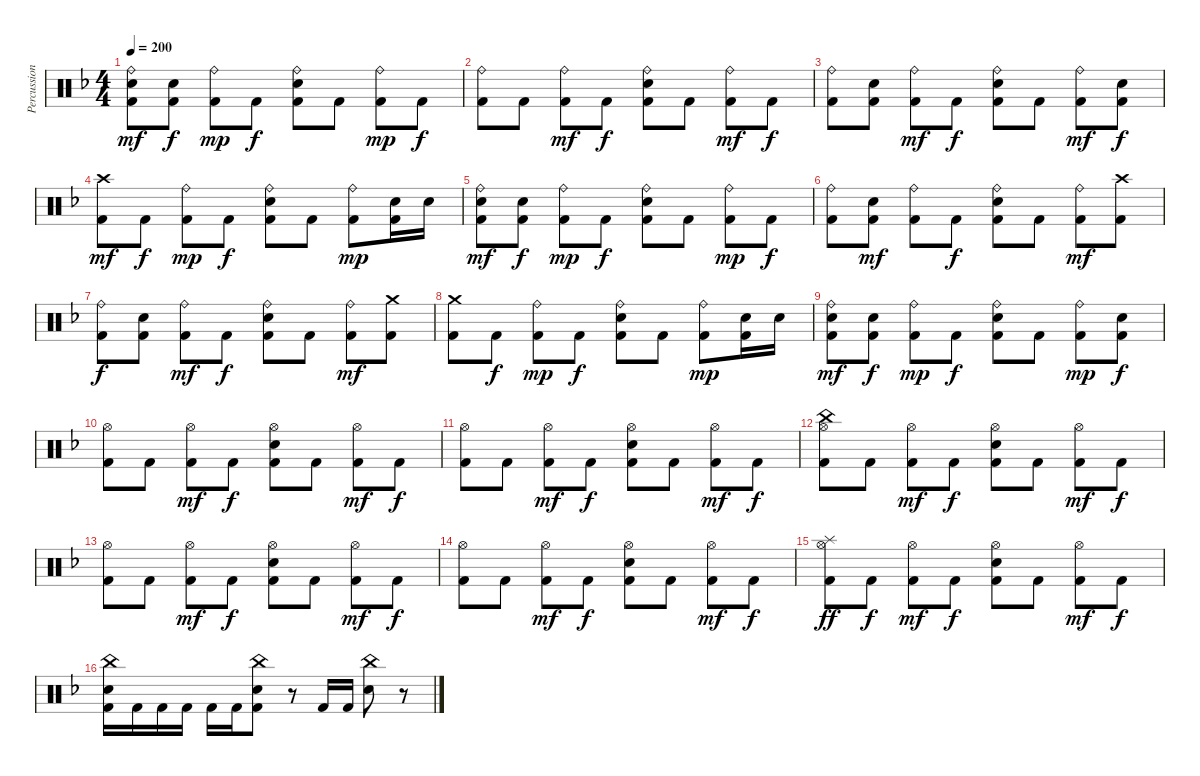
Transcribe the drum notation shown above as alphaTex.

\track ("Percussion" "Percussion") {instrument percussion}
\staff {score}
\articulation defaults
\ts (4 4)
\tempo 200
\clef neutral
\ks f
("Ride (bell)" "Electric Snare (hit)" "Kick (hit) 2").8{dy mf} ("Electric Snare (hit)" "Kick (hit) 2").8{dy f} ("Ride (bell)" "Kick (hit) 2").8{dy mp} "Kick (hit) 2".8{dy f} ("Ride (bell)" "Electric Snare (hit)" "Kick (hit) 2").8 "Kick (hit) 2".8 ("Ride (bell)" "Kick (hit) 2").8{dy mp} "Kick (hit) 2".8{dy f} |
("Ride (bell)" "Kick (hit) 2").8 "Kick (hit) 2".8 ("Ride (bell)" "Kick (hit) 2").8{dy mf} "Kick (hit) 2".8{dy f} ("Ride (bell)" "Electric Snare (hit)" "Kick (hit) 2").8 "Kick (hit) 2".8 ("Ride (bell)" "Kick (hit) 2").8{dy mf} "Kick (hit) 2".8{dy f} |
("Ride (bell)" "Kick (hit) 2").8 ("Electric Snare (hit)" "Kick (hit) 2").8 ("Ride (bell)" "Kick (hit) 2").8{dy mf} "Kick (hit) 2".8{dy f} ("Ride (bell)" "Electric Snare (hit)" "Kick (hit) 2").8 "Kick (hit) 2".8 ("Ride (bell)" "Kick (hit) 2").8{dy mf} ("Electric Snare (hit)" "Kick (hit) 2").8{dy f} |
("Crash high (hit)" "Kick (hit) 2").8{dy mf} "Kick (hit) 2".8{dy f} ("Ride (bell)" "Kick (hit) 2").8{dy mp} "Kick (hit) 2".8{dy f} ("Ride (bell)" "Electric Snare (hit)" "Kick (hit) 2").8 "Kick (hit) 2".8 ("Ride (bell)" "Kick (hit) 2").8{dy mp} ("Electric Snare (hit)" "Kick (hit) 2").16 "Electric Snare (hit)".16 |
("Ride (bell)" "Electric Snare (hit)" "Kick (hit) 2").8{dy mf} ("Electric Snare (hit)" "Kick (hit) 2").8{dy f} ("Ride (bell)" "Kick (hit) 2").8{dy mp} "Kick (hit) 2".8{dy f} ("Ride (bell)" "Electric Snare (hit)" "Kick (hit) 2").8 "Kick (hit) 2".8 ("Ride (bell)" "Kick (hit) 2").8{dy mp} "Kick (hit) 2".8{dy f} |
("Ride (bell)" "Kick (hit) 2").8 ("Electric Snare (hit)" "Kick (hit) 2").8{dy mf} ("Ride (bell)" "Kick (hit) 2").8 "Kick (hit) 2".8{dy f} ("Ride (bell)" "Electric Snare (hit)" "Kick (hit) 2").8 "Kick (hit) 2".8 ("Ride (bell)" "Kick (hit) 2").8{dy mf} ("Crash high (hit)" "Kick (hit) 2").8 |
("Ride (bell)" "Kick (hit) 2").8{dy f} ("Electric Snare (hit)" "Kick (hit) 2").8 ("Ride (bell)" "Kick (hit) 2").8{dy mf} "Kick (hit) 2".8{dy f} ("Ride (bell)" "Electric Snare (hit)" "Kick (hit) 2").8 "Kick (hit) 2".8 ("Ride (bell)" "Kick (hit) 2").8{dy mf} ("Crash medium (hit)" "Kick (hit) 2").8 |
("Crash medium (hit)" "Kick (hit) 2").8 "Kick (hit) 2".8{dy f} ("Ride (bell)" "Kick (hit) 2").8{dy mp} "Kick (hit) 2".8{dy f} ("Ride (bell)" "Electric Snare (hit)" "Kick (hit) 2").8 "Kick (hit) 2".8 ("Ride (bell)" "Kick (hit) 2").8{dy mp} ("Electric Snare (hit)" "Kick (hit) 2").16 "Electric Snare (hit)".16 |
("Ride (bell)" "Electric Snare (hit)" "Kick (hit) 2").8{dy mf} ("Electric Snare (hit)" "Kick (hit) 2").8{dy f} ("Ride (bell)" "Kick (hit) 2").8{dy mp} "Kick (hit) 2".8{dy f} ("Ride (bell)" "Electric Snare (hit)" "Kick (hit) 2").8 "Kick (hit) 2".8 ("Ride (bell)" "Kick (hit) 2").8{dy mp} ("Electric Snare (hit)" "Kick (hit) 2").8{dy f} |
("Hi-Hat (open)" "Kick (hit) 2").8 "Kick (hit) 2".8 ("Hi-Hat (open)" "Kick (hit) 2").8{dy mf} "Kick (hit) 2".8{dy f} ("Hi-Hat (open)" "Electric Snare (hit)" "Kick (hit) 2").8 "Kick (hit) 2".8 ("Hi-Hat (open)" "Kick (hit) 2").8{dy mf} "Kick (hit) 2".8{dy f} |
("Hi-Hat (open)" "Kick (hit) 2").8 "Kick (hit) 2".8 ("Hi-Hat (open)" "Kick (hit) 2").8{dy mf} "Kick (hit) 2".8{dy f} ("Hi-Hat (open)" "Electric Snare (hit)" "Kick (hit) 2").8 "Kick (hit) 2".8 ("Hi-Hat (open)" "Kick (hit) 2").8{dy mf} "Kick (hit) 2".8{dy f} |
("Hi-Hat (open)" "China (hit)" "Kick (hit) 2").8 "Kick (hit) 2".8 ("Hi-Hat (open)" "Kick (hit) 2").8{dy mf} "Kick (hit) 2".8{dy f} ("Hi-Hat (open)" "Electric Snare (hit)" "Kick (hit) 2").8 "Kick (hit) 2".8 ("Hi-Hat (open)" "Kick (hit) 2").8{dy mf} "Kick (hit) 2".8{dy f} |
("Hi-Hat (open)" "Kick (hit) 2").8 "Kick (hit) 2".8 ("Hi-Hat (open)" "Kick (hit) 2").8{dy mf} "Kick (hit) 2".8{dy f} ("Hi-Hat (open)" "Electric Snare (hit)" "Kick (hit) 2").8 "Kick (hit) 2".8 ("Hi-Hat (open)" "Kick (hit) 2").8{dy mf} "Kick (hit) 2".8{dy f} |
("Hi-Hat (open)" "Kick (hit) 2").8 "Kick (hit) 2".8 ("Hi-Hat (open)" "Kick (hit) 2").8{dy mf} "Kick (hit) 2".8{dy f} ("Hi-Hat (open)" "Electric Snare (hit)" "Kick (hit) 2").8 "Kick (hit) 2".8 ("Hi-Hat (open)" "Kick (hit) 2").8{dy mf} "Kick (hit) 2".8{dy f} |
("Hi-Hat (open)" "Splash (hit)" "Kick (hit) 2").8{dy ff} "Kick (hit) 2".8{dy f} ("Hi-Hat (open)" "Kick (hit) 2").8{dy mf} "Kick (hit) 2".8{dy f} ("Hi-Hat (open)" "Electric Snare (hit)" "Kick (hit) 2").8 "Kick (hit) 2".8 ("Hi-Hat (open)" "Kick (hit) 2").8{dy mf} "Kick (hit) 2".8{dy f} |
("China (hit)" "Electric Snare (hit)" "Kick (hit) 2").16 "Kick (hit) 2".16 "Kick (hit) 2".16 "Kick (hit) 2".16 "Kick (hit) 2".16 "Kick (hit) 2".16 ("China (hit)" "Electric Snare (hit)" "Kick (hit) 2").8 r.8 "Kick (hit) 2".16 "Kick (hit) 2".16 ("China (hit)" "Electric Snare (hit)").8 r.8
